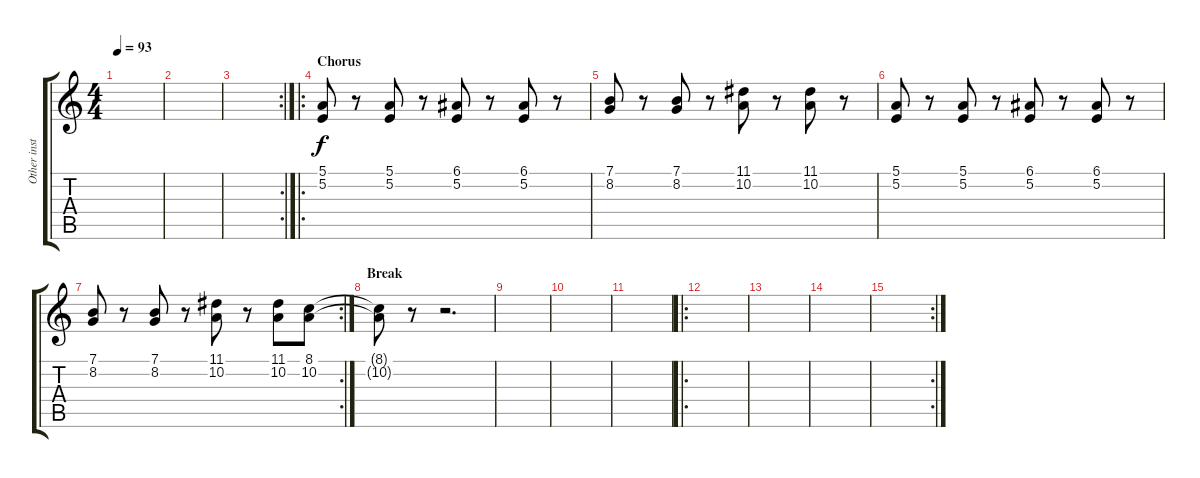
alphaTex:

\track ("Other instr./Choir" "Other inst") {instrument blownbottle}
\staff {score tabs}
\tuning (E4 B3 G3 D3 A2 E2) {hide}
\ts (4 4)
\tempo 93
\clef g2
\ks c
|
|
\rc 2
|
\ro
\section ("" "Chorus")
(5.1 5.2).8{volume 11 balance 3 instrument blownbottle} r.8 (5.1 5.2).8 r.8 (6.1 5.2).8 r.8 (6.1 5.2).8 r.8 |
(7.1 8.2).8{volume 11 balance 3 instrument blownbottle} r.8 (7.1 8.2).8 r.8 (11.1 10.2).8 r.8 (11.1 10.2).8 r.8 |
(5.1 5.2).8{volume 11 balance 3 instrument blownbottle} r.8 (5.1 5.2).8 r.8 (6.1 5.2).8 r.8 (6.1 5.2).8 r.8 |
\rc 2
(7.1 8.2).8{volume 11 balance 3 instrument blownbottle} r.8 (7.1 8.2).8 r.8 (11.1 10.2).8 r.8 (11.1 10.2).8 (8.1 10.2).8 |
\section ("" "Break")
(8.1{t} 10.2{t}).8 r.8 r.2{d} |
|
|
|
\ro
|
|
|
\rc 2
